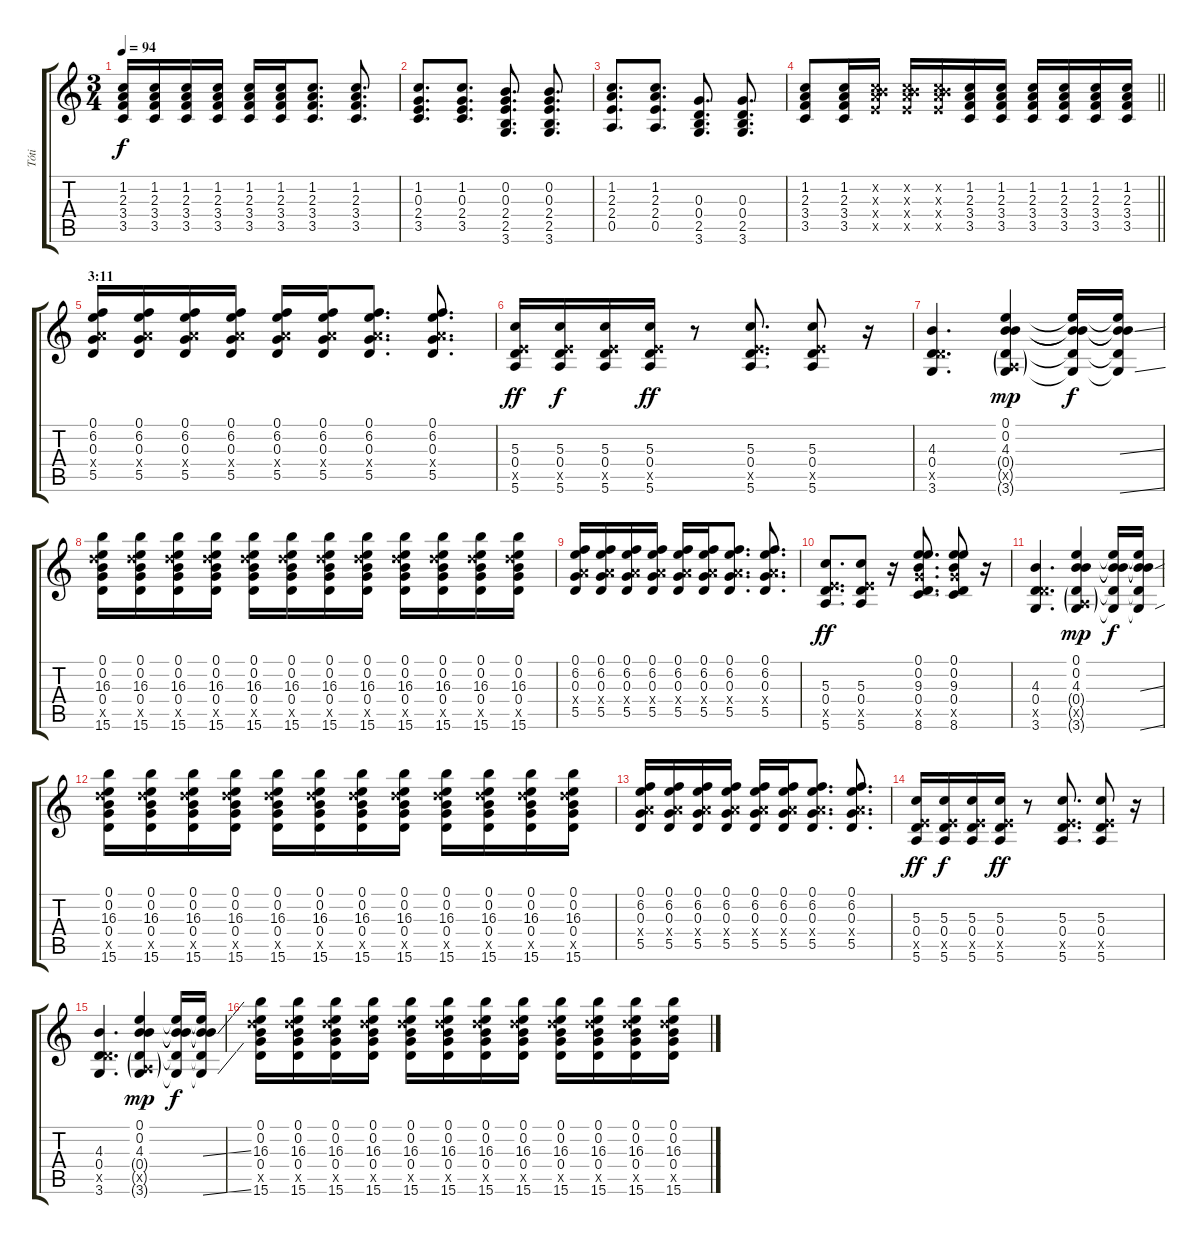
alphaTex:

\track ("Tóti" "Tóti") {instrument overdrivenguitar}
\staff {score tabs}
\tuning (E4 B3 G3 D3 A2 E2) {hide}
\ts (3 4)
\tempo 94
\clef g2
\ks c
(1.2 2.3 3.4 3.5).16{dy f} (1.2 2.3 3.4 3.5).16 (1.2 2.3 3.4 3.5).16 (1.2 2.3 3.4 3.5).16 (1.2 2.3 3.4 3.5).16 (1.2 2.3 3.4 3.5).16 (1.2 2.3 3.4 3.5).8{d} (1.2 2.3 3.4 3.5).8{d} |
(1.2 0.3 2.4 3.5).8{d} (1.2 0.3 2.4 3.5).8{d} (0.2 0.3 2.4 2.5 3.6).8{d} (0.2 0.3 2.4 2.5 3.6).8{d} |
(1.2 2.3 2.4 0.5).8{d} (1.2 2.3 2.4 0.5).8{d} (0.3 0.4 2.5 3.6).8{d} (0.3 0.4 2.5 3.6).8{d} |
\barLineRight lightlight
(1.2 2.3 3.4 3.5).8 (1.2 2.3 3.4 3.5).16 (0.2{x} 5.3{x} 7.4{x} 7.5{x}).16 (0.2{x} 5.3{x} 7.4{x} 7.5{x}).16 (0.2{x} 5.3{x} 7.4{x} 7.5{x}).16 (1.2 2.3 3.4 3.5).16 (1.2 2.3 3.4 3.5).16 (1.2 2.3 3.4 3.5).16 (1.2 2.3 3.4 3.5).16 (1.2 2.3 3.4 3.5).16 (1.2 2.3 3.4 3.5).16 |
\section ("" "3:11")
(0.1 6.2 0.3 7.4{x} 5.5).16 (0.1 6.2 0.3 7.4{x} 5.5).16 (0.1 6.2 0.3 7.4{x} 5.5).16 (0.1 6.2 0.3 7.4{x} 5.5).16 (0.1 6.2 0.3 7.4{x} 5.5).16 (0.1 6.2 0.3 7.4{x} 5.5).16 (0.1 6.2 0.3 7.4{x} 5.5).8{d} (0.1 6.2 0.3 7.4{x} 5.5).8{d} |
(5.3 0.4 7.5{x} 5.6).16{dy ff} (5.3 0.4 7.5{x} 5.6).16{dy f} (5.3 0.4 7.5{x} 5.6).16 (5.3 0.4 7.5{x} 5.6).16{dy ff} r.8 (5.3 0.4 7.5{x} 5.6).8{d} (5.3 0.4 7.5{x} 5.6).8 r.16 |
(4.3 0.4 5.5{x} 3.6).4{d} (0.1 0.2 4.3 0.4{g} 0.5{g x} 3.6{g}).4{dy mp} (0.1{t} 0.2{t} 4.3{t} 0.4{t} 3.6{t}).16{dy f} (0.1{t} 0.2{t} 4.3{ss t} 0.4{t} 3.6{ss t}).16 |
(0.1 0.2 16.3 0.4 17.5{x} 15.6).16 (0.1 0.2 16.3 0.4 17.5{x} 15.6).16 (0.1 0.2 16.3 0.4 17.5{x} 15.6).16 (0.1 0.2 16.3 0.4 17.5{x} 15.6).16 (0.1 0.2 16.3 0.4 17.5{x} 15.6).16 (0.1 0.2 16.3 0.4 17.5{x} 15.6).16 (0.1 0.2 16.3 0.4 17.5{x} 15.6).16 (0.1 0.2 16.3 0.4 17.5{x} 15.6).16 (0.1 0.2 16.3 0.4 17.5{x} 15.6).16 (0.1 0.2 16.3 0.4 17.5{x} 15.6).16 (0.1 0.2 16.3 0.4 17.5{x} 15.6).16 (0.1 0.2 16.3 0.4 17.5{x} 15.6).16 |
(0.1 6.2 0.3 7.4{x} 5.5).16 (0.1 6.2 0.3 7.4{x} 5.5).16 (0.1 6.2 0.3 7.4{x} 5.5).16 (0.1 6.2 0.3 7.4{x} 5.5).16 (0.1 6.2 0.3 7.4{x} 5.5).16 (0.1 6.2 0.3 7.4{x} 5.5).16 (0.1 6.2 0.3 7.4{x} 5.5).8{d} (0.1 6.2 0.3 7.4{x} 5.5).8{d} |
(5.3 0.4 7.5{x} 5.6).8{d dy ff} (5.3 0.4 7.5{x} 5.6).8 r.16 (0.1 0.2 9.3 0.4 10.5{x} 8.6).8{d} (0.1 0.2 9.3 0.4 10.5{x} 8.6).8 r.16 |
(4.3 0.4 5.5{x} 3.6).4{d} (0.1 0.2 4.3 0.4{g} 0.5{g x} 3.6{g}).4{dy mp} (0.1{t} 0.2{t} 4.3{t} 0.4{t} 3.6{t}).16{dy f} (0.1{t} 0.2{t} 4.3{ss t} 0.4{t} 3.6{ss t}).16 |
(0.1 0.2 16.3 0.4 17.5{x} 15.6).16 (0.1 0.2 16.3 0.4 17.5{x} 15.6).16 (0.1 0.2 16.3 0.4 17.5{x} 15.6).16 (0.1 0.2 16.3 0.4 17.5{x} 15.6).16 (0.1 0.2 16.3 0.4 17.5{x} 15.6).16 (0.1 0.2 16.3 0.4 17.5{x} 15.6).16 (0.1 0.2 16.3 0.4 17.5{x} 15.6).16 (0.1 0.2 16.3 0.4 17.5{x} 15.6).16 (0.1 0.2 16.3 0.4 17.5{x} 15.6).16 (0.1 0.2 16.3 0.4 17.5{x} 15.6).16 (0.1 0.2 16.3 0.4 17.5{x} 15.6).16 (0.1 0.2 16.3 0.4 17.5{x} 15.6).16 |
(0.1 6.2 0.3 7.4{x} 5.5).16 (0.1 6.2 0.3 7.4{x} 5.5).16 (0.1 6.2 0.3 7.4{x} 5.5).16 (0.1 6.2 0.3 7.4{x} 5.5).16 (0.1 6.2 0.3 7.4{x} 5.5).16 (0.1 6.2 0.3 7.4{x} 5.5).16 (0.1 6.2 0.3 7.4{x} 5.5).8{d} (0.1 6.2 0.3 7.4{x} 5.5).8{d} |
(5.3 0.4 7.5{x} 5.6).16{dy ff} (5.3 0.4 7.5{x} 5.6).16{dy f} (5.3 0.4 7.5{x} 5.6).16 (5.3 0.4 7.5{x} 5.6).16{dy ff} r.8 (5.3 0.4 7.5{x} 5.6).8{d} (5.3 0.4 7.5{x} 5.6).8 r.16 |
(4.3 0.4 5.5{x} 3.6).4{d} (0.1 0.2 4.3 0.4{g} 0.5{g x} 3.6{g}).4{dy mp} (0.1{t} 0.2{t} 4.3{t} 0.4{t} 3.6{t}).16{dy f} (0.1{t} 0.2{t} 4.3{ss t} 0.4{t} 3.6{ss t}).16 |
(0.1 0.2 16.3 0.4 17.5{x} 15.6).16 (0.1 0.2 16.3 0.4 17.5{x} 15.6).16 (0.1 0.2 16.3 0.4 17.5{x} 15.6).16 (0.1 0.2 16.3 0.4 17.5{x} 15.6).16 (0.1 0.2 16.3 0.4 17.5{x} 15.6).16 (0.1 0.2 16.3 0.4 17.5{x} 15.6).16 (0.1 0.2 16.3 0.4 17.5{x} 15.6).16 (0.1 0.2 16.3 0.4 17.5{x} 15.6).16 (0.1 0.2 16.3 0.4 17.5{x} 15.6).16 (0.1 0.2 16.3 0.4 17.5{x} 15.6).16 (0.1 0.2 16.3 0.4 17.5{x} 15.6).16 (0.1 0.2 16.3 0.4 17.5{x} 15.6).16
